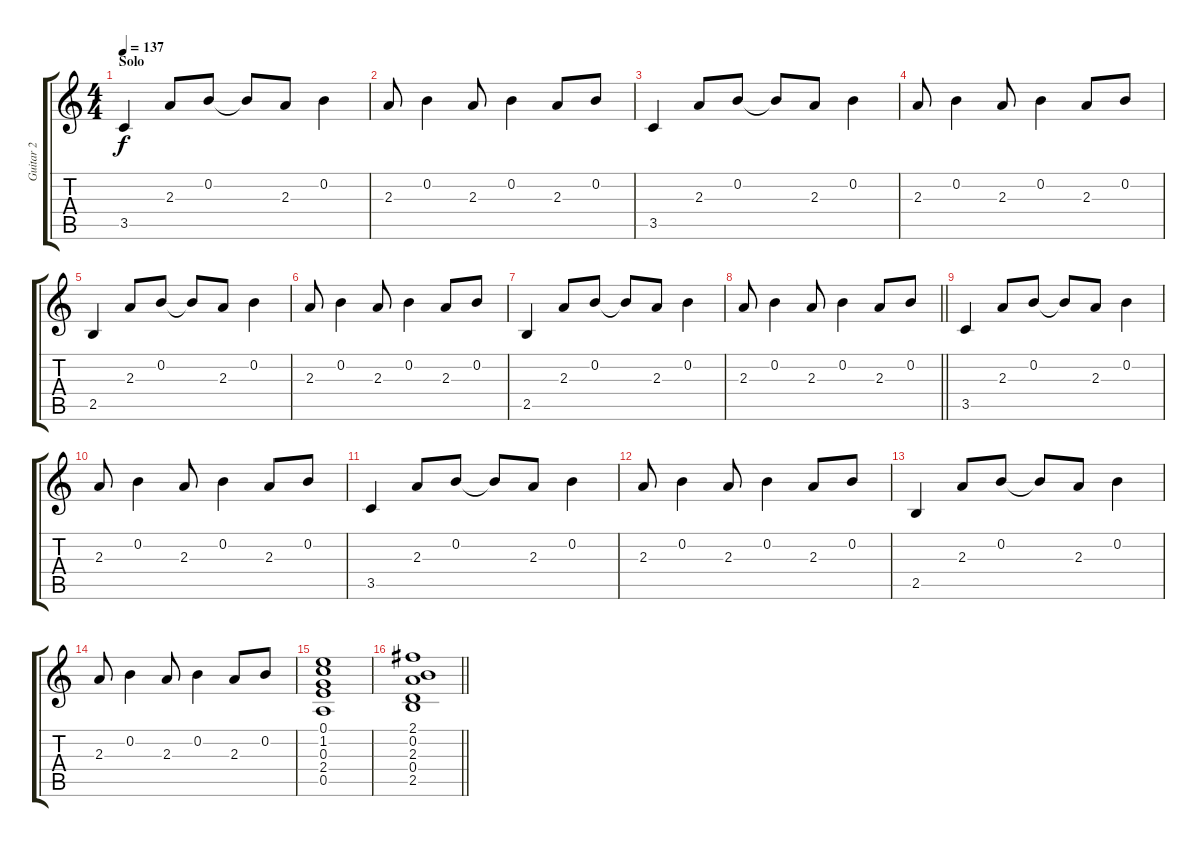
\track ("Guitar 2" "Guitar 2") {instrument overdrivenguitar}
\staff {score tabs}
\tuning (E4 B3 G3 D3 A2 E2) {hide}
\ts (4 4)
\section ("" "Solo")
\tempo 137
\clef g2
\ks c
3.5.4{dy f instrument electricguitarclean} 2.3.8 0.2.8 0.2{t}.8 2.3.8 0.2.4 |
2.3.8 0.2.4 2.3.8 0.2.4 2.3.8 0.2.8 |
3.5.4 2.3.8 0.2.8 0.2{t}.8 2.3.8 0.2.4 |
2.3.8 0.2.4 2.3.8 0.2.4 2.3.8 0.2.8 |
2.5.4 2.3.8 0.2.8 0.2{t}.8 2.3.8 0.2.4 |
2.3.8 0.2.4 2.3.8 0.2.4 2.3.8 0.2.8 |
2.5.4 2.3.8 0.2.8 0.2{t}.8 2.3.8 0.2.4 |
\barLineRight lightlight
2.3.8 0.2.4 2.3.8 0.2.4 2.3.8 0.2.8 |
\section ("" "")
3.5.4 2.3.8 0.2.8 0.2{t}.8 2.3.8 0.2.4 |
2.3.8 0.2.4 2.3.8 0.2.4 2.3.8 0.2.8 |
3.5.4 2.3.8 0.2.8 0.2{t}.8 2.3.8 0.2.4 |
2.3.8 0.2.4 2.3.8 0.2.4 2.3.8 0.2.8 |
2.5.4 2.3.8 0.2.8 0.2{t}.8 2.3.8 0.2.4 |
2.3.8 0.2.4 2.3.8 0.2.4 2.3.8 0.2.8 |
(0.1 1.2 0.3 2.4 0.5).1 |
\barLineRight lightlight
(2.1 0.2 2.3 0.4 2.5).1
